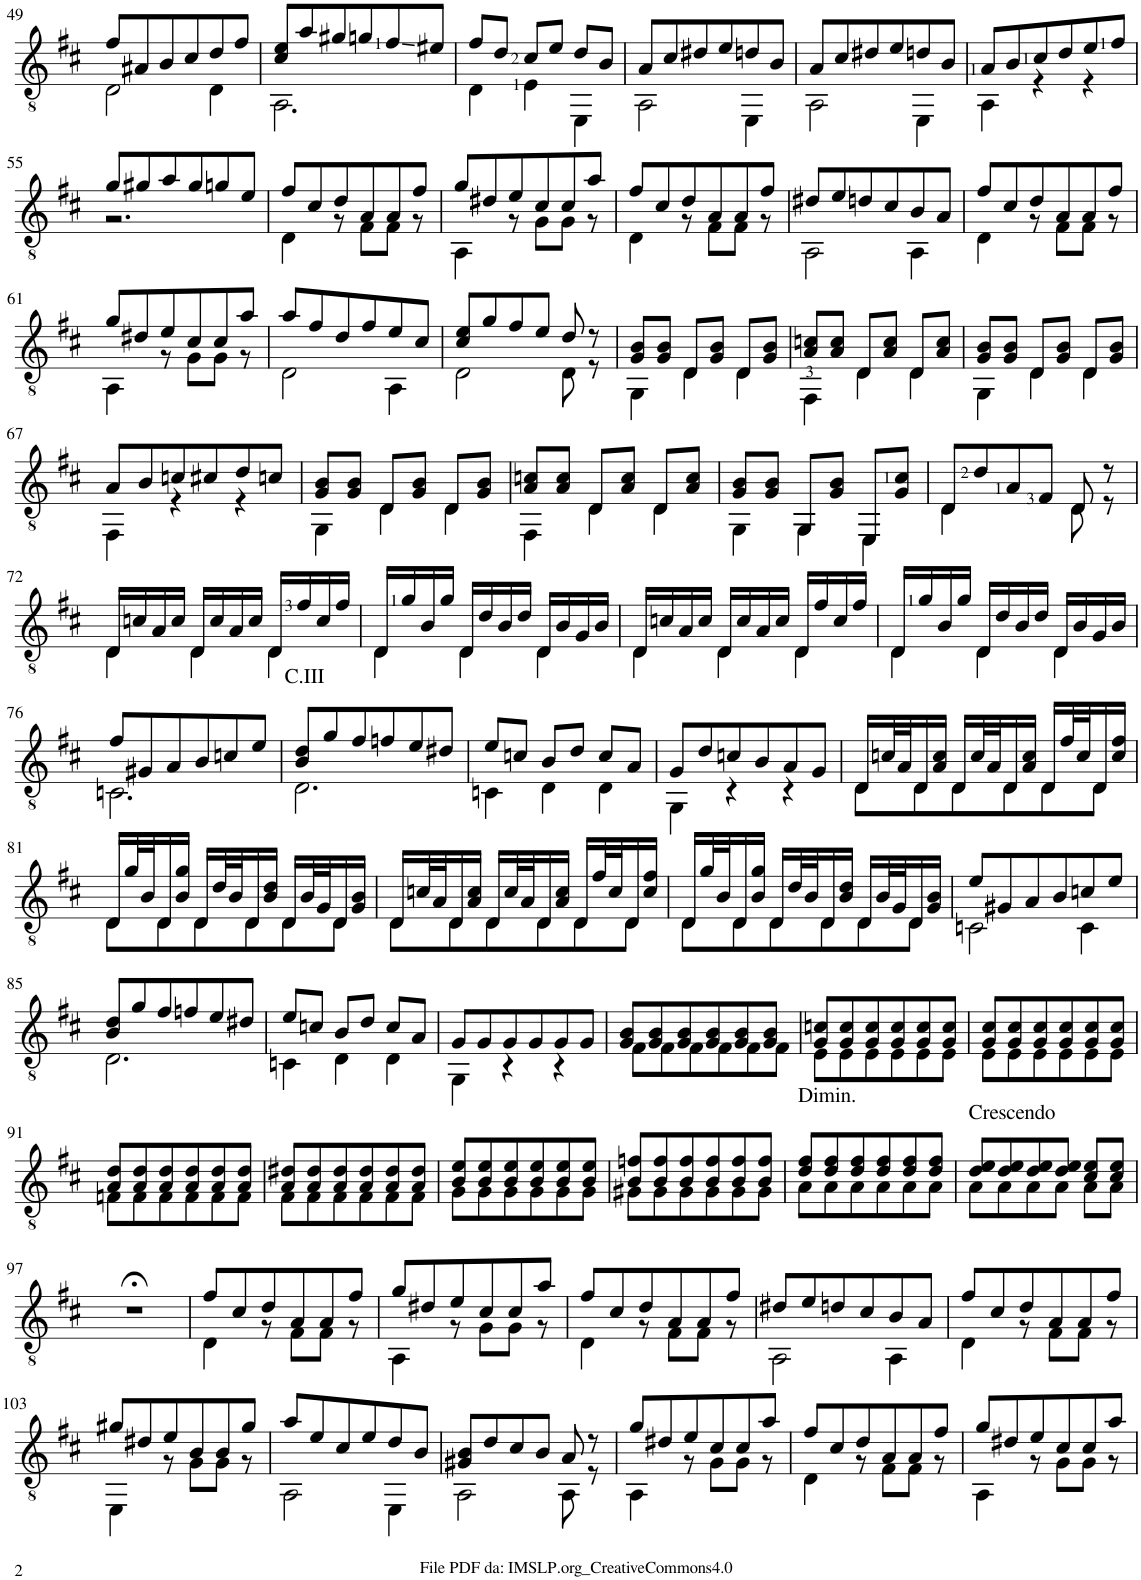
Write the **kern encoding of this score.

**kern
*part1
*staff1
*I"Guitar
*I'Guit.
!!LO:PB:g=z
*clefGv2
*k[f#c#]
*M3/4
=49
*^
8f#/L	2D\
8A#X/	.
8B/	.
8c#/	.
8d/	4D\
8f#/J	.
=50	=50
8c#/ 8e/L	2.AA\
8a/	.
8g#X/	.
8gn/	.
8f#/	.
8e#X/J	.
=51	=51
8f#/L	4D\
8d/J	.
8c#/L	4E\
8e/J	.
8d/L	4EE\
8B/J	.
=52	=52
8A/L	2AA\
8c#/	.
8d#X/	.
8e/	.
8dn/	4EE\
8B/J	.
=53	=53
8A/L	2AA\
8c#/	.
8d#X/	.
8e/	.
8dn/	4EE\
8B/J	.
=54	=54
8A/L	4AA\
8B/	.
8c#/	4r
8d/	.
8e/	4r
8f#/J	.
!!LO:LB:g=z	!!
=55	=55
8g/L	2.r
8g#X/	.
8a/	.
8g#/	.
8gn/	.
8e/J	.
=56	=56
8f#/L	4D\
8c#/	.
8d/	8r
8A/	8F#\L
8A/	8F#\J
8f#/J	8r
=57	=57
8g/L	4AA\
8d#X/	.
8e/	8r
8c#/	8G\L
8c#/	8G\J
8a/J	8r
=58	=58
8f#/L	4D\
8c#/	.
8d/	8r
8A/	8F#\L
8A/	8F#\J
8f#/J	8r
=59	=59
8d#X/L	2AA\
8e/	.
8dn/	.
8c#/	.
8B/	4AA\
8A/J	.
=60	=60
8f#/L	4D\
8c#/	.
8d/	8r
8A/	8F#\L
8A/	8F#\J
8f#/J	8r
!!LO:LB:g=z	!!
=61	=61
8g/L	4AA\
8d#X/	.
8e/	8r
8c#/	8G\L
8c#/	8G\J
8a/J	8r
=62	=62
8a/L	2D\
8f#/	.
8d/	.
8f#/	.
8e/	4AA\
8c#/J	.
=63	=63
8c#/ 8e/L	2D\
8g/	.
8f#/	.
8e/J	.
8d/	8D\
8r	8r
=64	=64
8G/ 8B/L	4GG\
8G/ 8B/J	.
8D/L	4D\
8G/ 8B/J	.
8D/L	4D\
8G/ 8B/J	.
=65	=65
8A/ 8cn/L	4FF#\
8A/ 8c/J	.
8D/L	4D\
8A/ 8c/J	.
8D/L	4D\
8A/ 8c/J	.
=66	=66
8G/ 8B/L	4GG\
8G/ 8B/J	.
8D/L	4D\
8G/ 8B/J	.
8D/L	4D\
8G/ 8B/J	.
!!LO:LB:g=z	!!
=67	=67
8A/L	4FF#\
8B/	.
8cn/	4r
8c#X/	.
8d/	4r
8cn/J	.
=68	=68
8G/ 8B/L	4GG\
8G/ 8B/J	.
8D/L	4D\
8G/ 8B/J	.
8D/L	4D\
8G/ 8B/J	.
=69	=69
8A/ 8cn/L	4FF#\
8A/ 8c/J	.
8D/L	4D\
8A/ 8c/J	.
8D/L	4D\
8A/ 8c/J	.
=70	=70
8G/ 8B/L	4GG\
8G/ 8B/J	.
8GG/L	4GG\
8G/ 8B/J	.
8EE/L	4EE\
8G/ 8c#/J	.
=71	=71
8D/L	4D\
8d/	.
8A/	4ryy
8F#/J	.
8D/	8D\
8r	8r
!!LO:LB:g=z	!!
=72	=72
16D/LL	4D\
16cn/	.
16A/	.
16c/JJ	.
16D/LL	4D\
16c/	.
16A/	.
16c/JJ	.
16D/LL	4D\
16f#/	.
16c/	.
16f#/JJ	.
=73	=73
16D/LL	4D\
16g/	.
16B/	.
16g/JJ	.
16D/LL	4D\
16d/	.
16B/	.
16d/JJ	.
16D/LL	4D\
16B/	.
16G/	.
16B/JJ	.
=74	=74
16D/LL	4D\
16cn/	.
16A/	.
16c/JJ	.
16D/LL	4D\
16c/	.
16A/	.
16c/JJ	.
16D/LL	4D\
16f#/	.
16c/	.
16f#/JJ	.
=75	=75
16D/LL	4D\
16g/	.
16B/	.
16g/JJ	.
16D/LL	4D\
16d/	.
16B/	.
16d/JJ	.
16D/LL	4D\
16B/	.
16G/	.
16B/JJ	.
!!LO:LB:g=z	!!
=76	=76
8f#/L	2.Cn\
8G#X/	.
8A/	.
8B/	.
8cn/	.
8e/J	.
=77	=77
!LO:TX:a:t=C.III	!
8B/ 8d/L	2.D\
8g/	.
8f#/	.
8fn/	.
8e/	.
8d#X/J	.
=78	=78
8e/L	4Cn\
8cn/J	.
8B/L	4D\
8d/J	.
8c/L	4D\
8A/J	.
=79	=79
8G/L	4GG\
8d/	.
8cn/	4r
8B/	.
8A/	4r
8G/J	.
=80	=80
16D/LL	8D\L
32cn/L	.
32A/J	.
16D/	8D\
16A/ 16c/JJ	.
16D/LL	8D\
32c/L	.
32A/J	.
16D/	8D\
16A/ 16c/JJ	.
16D/LL	8D\
32f#/L	.
32c/J	.
16D/	8D\J
16c/ 16f#/JJ	.
!!LO:LB:g=z	!!
=81	=81
16D/LL	8D\L
32g/L	.
32B/J	.
16D/	8D\
16B/ 16g/JJ	.
16D/LL	8D\
32d/L	.
32B/J	.
16D/	8D\
16B/ 16d/JJ	.
16D/LL	8D\
32B/L	.
32G/J	.
16D/	8D\J
16G/ 16B/JJ	.
=82	=82
16D/LL	8D\L
32cn/L	.
32A/J	.
16D/	8D\
16A/ 16c/JJ	.
16D/LL	8D\
32c/L	.
32A/J	.
16D/	8D\
16A/ 16c/JJ	.
16D/LL	8D\
32f#/L	.
32c/J	.
16D/	8D\J
16c/ 16f#/JJ	.
=83	=83
16D/LL	8D\L
32g/L	.
32B/J	.
16D/	8D\
16B/ 16g/JJ	.
16D/LL	8D\
32d/L	.
32B/J	.
16D/	8D\
16B/ 16d/JJ	.
16D/LL	8D\
32B/L	.
32G/J	.
16D/	8D\J
16G/ 16B/JJ	.
=84	=84
8e/L	2Cn\
8G#X/	.
8A/	.
8B/	.
8cn/	4C\
8e/J	.
!!LO:LB:g=z	!!
=85	=85
8B/ 8d/L	2.D\
8g/	.
8f#/	.
8fn/	.
8e/	.
8d#X/J	.
=86	=86
8e/L	4Cn\
8cn/J	.
8B/L	4D\
8d/J	.
8c/L	4D\
8A/J	.
=87	=87
8G/L	4GG\
8G/	.
8G/	4r
8G/	.
8G/	4r
8G/J	.
=88	=88
8G/ 8B/L	8F#\L
8G/ 8B/	8F#\
8G/ 8B/	8F#\
8G/ 8B/	8F#\
8G/ 8B/	8F#\
8G/ 8B/J	8F#\J
=89	=89
8G/ 8cn/L	8E\L
8G/ 8c/	8E\
8G/ 8c/	8E\
8G/ 8c/	8E\
8G/ 8c/	8E\
8G/ 8c/J	8E\J
=90	=90
8G/ 8c#/L	8E\L
8G/ 8c#/	8E\
8G/ 8c#/	8E\
8G/ 8c#/	8E\
8G/ 8c#/	8E\
8G/ 8c#/J	8E\J
!!LO:LB:g=z	!!
=91	=91
8A/ 8d/L	8Fn\L
8A/ 8d/	8F\
8A/ 8d/	8F\
8A/ 8d/	8F\
8A/ 8d/	8F\
8A/ 8d/J	8F\J
=92	=92
8A/ 8d#X/L	8F#\L
8A/ 8d#/	8F#\
8A/ 8d#/	8F#\
8A/ 8d#/	8F#\
8A/ 8d#/	8F#\
8A/ 8d#/J	8F#\J
=93	=93
8B/ 8e/L	8G\L
8B/ 8e/	8G\
8B/ 8e/	8G\
8B/ 8e/	8G\
8B/ 8e/	8G\
8B/ 8e/J	8G\J
=94	=94
8B/ 8fn/L	8G#X\L
8B/ 8f/	8G#\
8B/ 8f/	8G#\
8B/ 8f/	8G#\
8B/ 8f/	8G#\
8B/ 8f/J	8G#\J
=95	=95
!LO:TX:a:t=Dimin.	!
8d/ 8f#/L	8A\L
8d/ 8f#/	8A\
8d/ 8f#/	8A\
8d/ 8f#/	8A\
8d/ 8f#/	8A\
8d/ 8f#/J	8A\J
=96	=96
!LO:TX:a:t=Crescendo	!
8d/ 8e/L	8A\L
8d/ 8e/	8A\
8d/ 8e/	8A\
8d/ 8e/J	8A\J
8c#/ 8e/L	8A\L
8c#/ 8e/J	8A\J
*v	*v
!!LO:LB:g=z
=97
2.r;<
=98
*^
8f#/L	4D\
8c#/	.
8d/	8r
8A/	8F#\L
8A/	8F#\J
8f#/J	8r
=99	=99
8g/L	4AA\
8d#X/	.
8e/	8r
8c#/	8G\L
8c#/	8G\J
8a/J	8r
=100	=100
8f#/L	4D\
8c#/	.
8d/	8r
8A/	8F#\L
8A/	8F#\J
8f#/J	8r
=101	=101
8d#X/L	2AA\
8e/	.
8dn/	.
8c#/	.
8B/	4AA\
8A/J	.
=102	=102
8f#/L	4D\
8c#/	.
8d/	8r
8A/	8F#\L
8A/	8F#\J
8f#/J	8r
!!LO:LB:g=z	!!
=103	=103
8g#X/L	4EE\
8d#X/	.
8e/	8r
8B/	8G\L
8B/	8G\J
8g#/J	8r
=104	=104
8a/L	2AA\
8e/	.
8c#/	.
8e/	.
8d/	4EE\
8B/J	.
=105	=105
8G#X/ 8B/L	2AA\
8d/	.
8c#/	.
8B/J	.
8A/	8AA\
8r	8r
=106	=106
8g/L	4AA\
8d#X/	.
8e/	8r
8c#/	8G\L
8c#/	8G\J
8a/J	8r
=107	=107
8f#/L	4D\
8c#/	.
8d/	8r
8A/	8F#\L
8A/	8F#\J
8f#/J	8r
=108	=108
8g/L	4AA\
8d#X/	.
8e/	8r
8c#/	8G\L
8c#/	8G\J
8a/J	8r
*v	*v
=
*-
